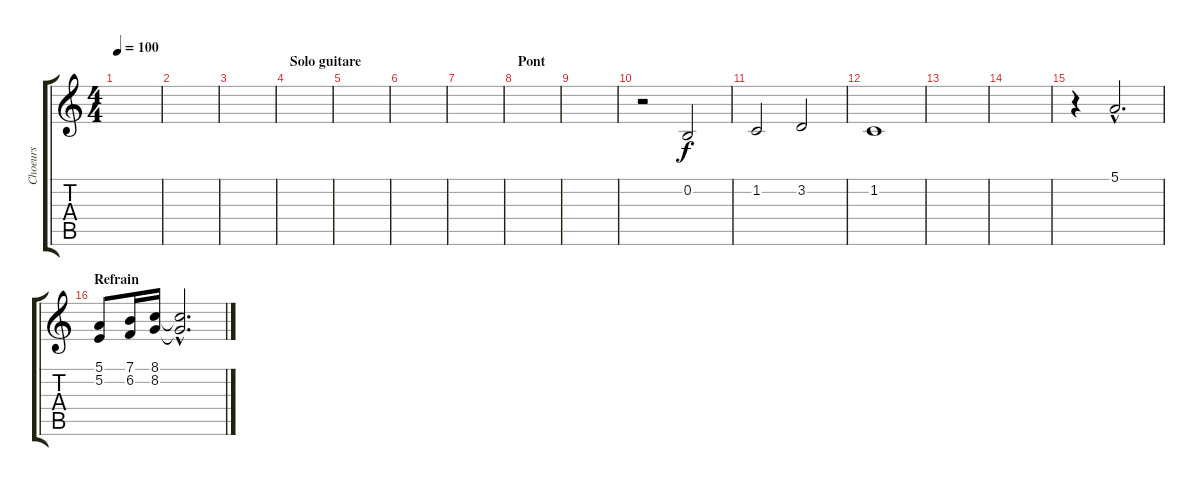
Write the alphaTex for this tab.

\track ("Choeurs" "Choeurs") {instrument lead6voice}
\staff {score tabs}
\tuning (E4 B3 G3 D3 A2 E2) {hide}
\ts (4 4)
\tempo 100
\clef g2
\ks c
|
|
|
\section ("" "Solo guitare")
|
|
|
|
\section ("" "Pont")
|
|
r.2 0.2.2 |
1.2.2 3.2.2 |
1.2.1 |
|
|
r.4 5.1{hac}.2{d} |
\section ("" "Refrain")
(5.1 5.2).8 (7.1 6.2).16 (8.1 8.2).16 (8.1{hac t} 8.2{hac t}).2{d}
